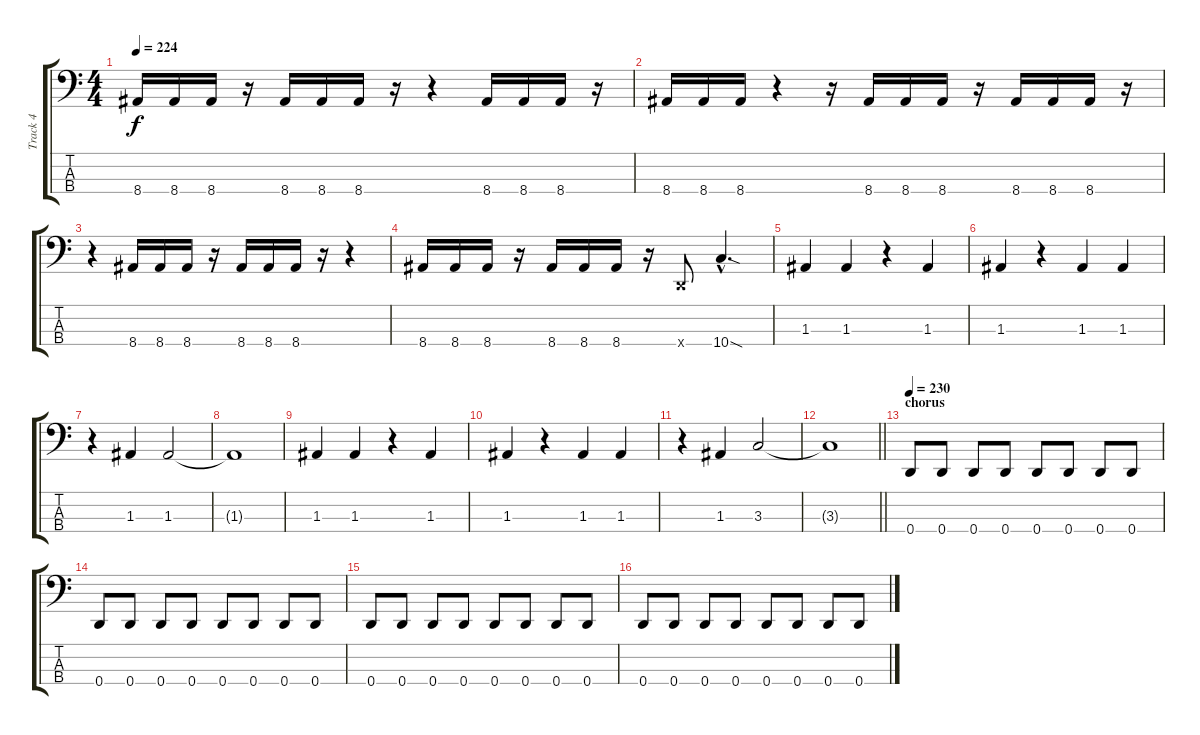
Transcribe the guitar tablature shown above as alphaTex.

\track ("Track 4" "Track 4") {instrument electricbasspick}
\staff {score tabs}
\tuning (G2 D2 A1 D1) {hide}
\ts (4 4)
\tempo 224
\clef f4
\ks c
8.4.16{dy f} 8.4.16 8.4.16 r.16 8.4.16 8.4.16 8.4.16 r.16 r.4 8.4.16 8.4.16 8.4.16 r.16 |
8.4.16 8.4.16 8.4.16 r.4 r.16 8.4.16 8.4.16 8.4.16 r.16 8.4.16 8.4.16 8.4.16 r.16 |
r.4 8.4.16 8.4.16 8.4.16 r.16 8.4.16 8.4.16 8.4.16 r.16 r.4 |
8.4.16 8.4.16 8.4.16 r.16 8.4.16 8.4.16 8.4.16 r.16 0.4{x}.8 10.4{sod hac}.4{d} |
1.3.4 1.3.4 r.4 1.3.4 |
1.3.4 r.4 1.3.4 1.3.4 |
r.4 1.3.4 1.3.2 |
1.3{t}.1 |
1.3.4 1.3.4 r.4 1.3.4 |
1.3.4 r.4 1.3.4 1.3.4 |
r.4 1.3.4 3.3.2 |
\barLineRight lightlight
3.3{t}.1 |
\section ("" "chorus")
\tempo 230
0.4.8 0.4.8 0.4.8 0.4.8 0.4.8 0.4.8 0.4.8 0.4.8 |
0.4.8 0.4.8 0.4.8 0.4.8 0.4.8 0.4.8 0.4.8 0.4.8 |
0.4.8 0.4.8 0.4.8 0.4.8 0.4.8 0.4.8 0.4.8 0.4.8 |
0.4.8 0.4.8 0.4.8 0.4.8 0.4.8 0.4.8 0.4.8 0.4.8
